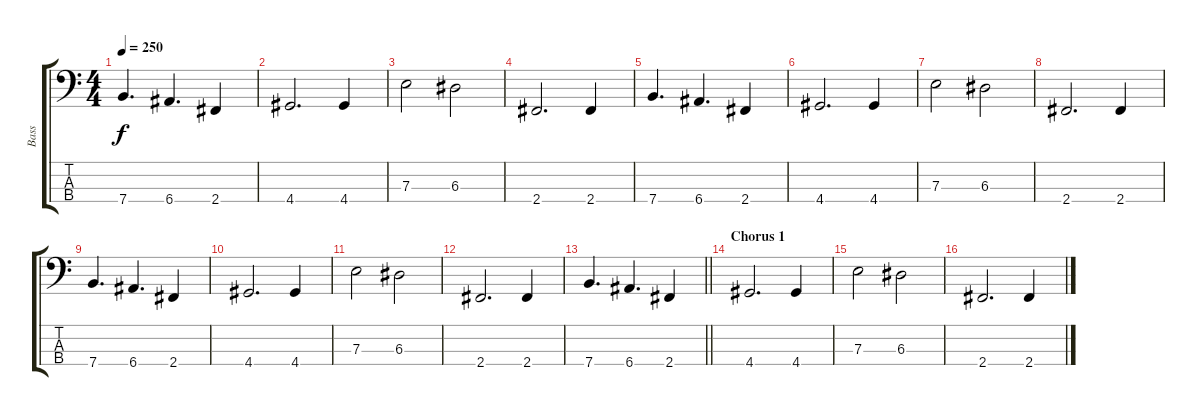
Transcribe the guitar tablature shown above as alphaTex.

\track ("Bass" "Bass") {instrument electricbassfinger}
\staff {score tabs}
\tuning (G2 D2 A1 E1) {hide}
\ts (4 4)
\tempo 250
\clef f4
\ks c
7.4.4{d dy f} 6.4.4{d} 2.4.4 |
4.4.2{d} 4.4.4 |
7.3.2 6.3.2 |
2.4.2{d} 2.4.4 |
7.4.4{d} 6.4.4{d} 2.4.4 |
4.4.2{d} 4.4.4 |
7.3.2 6.3.2 |
2.4.2{d} 2.4.4 |
7.4.4{d} 6.4.4{d} 2.4.4 |
4.4.2{d} 4.4.4 |
7.3.2 6.3.2 |
2.4.2{d} 2.4.4 |
\barLineRight lightlight
7.4.4{d} 6.4.4{d} 2.4.4 |
\section ("" "Chorus 1")
4.4.2{d} 4.4.4 |
7.3.2 6.3.2 |
2.4.2{d} 2.4.4
